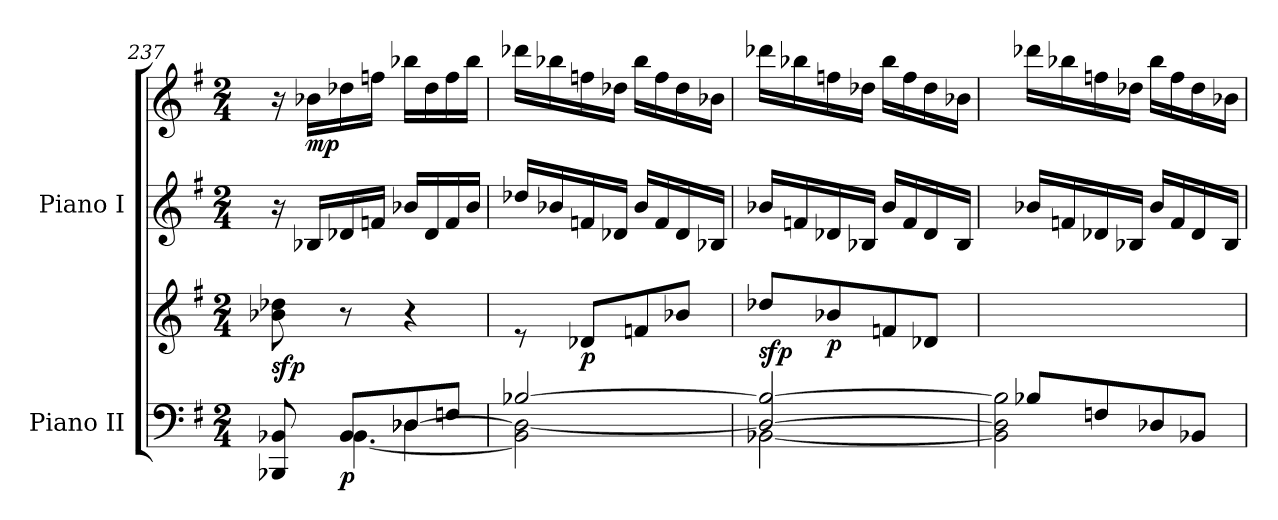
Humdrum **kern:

**kern	**kern	**dynam	**kern	**kern	**dynam
*part2	*part2	*part2	*part1	*part1	*part1
*staff4	*staff3	*staff3/4	*staff2	*staff1	*staff1/2
*I"Piano II	*	*	*I"Piano I	*	*
*I'Pno. II	*	*	*I'Pno. I	*	*
!!LO:PB:g=z
*clefF4	*clefG2	*	*clefG2	*clefG2	*
*k[f#]	*k[f#]	*	*k[f#]	*k[f#]	*
*M2/4	*M2/4	*	*M2/4	*M2/4	*
=237	=237	=237	=237	=237	=237
*^	*	*	*	*	*
*	*^	*	*	*	*	*
!	!	!	!	!LO:DY:b	!	!	!
8BBB-X!/ 8BB-X!/	8rFFFyy	4rAyy	8b-X!\ 8dd-X!\	sfp	16r	16r	.
!	!	!	!	!	!	!	!LO:DY:b
.	.	.	.	.	16B-X/LL	16b-X\LL	mp
!	!	!	!	!LO:DY:b=2	!	!	!
8BB-/L	[4.BB-!\	.	8r	p	16d-X/	16dd-X\	.
.	.	.	.	.	16fn/JJ	16ffn\JJ	.
8D-X!/	.	[4D-!\	4r	.	16b-X/LL	16bb-X\LL	.
.	.	.	.	.	16d-/	16dd-\	.
8Fn!/J	.	.	.	.	16f/	16ff\	.
.	.	.	.	.	16b-/JJ	16bb-\JJ	.
*	*v	*v	*	*	*	*	*
=238	=238	=238	=238	=238	=238	=238
[2B-X!/	2BB-!\] 2D-!\_	8re	.	16dd-X/LL	16ddd-X\LL	.
.	.	.	.	16b-X/	16bb-X\	.
!	!	!	!LO:DY:b	!	!	!
.	.	8d-X!/L	p	16fn/	16ffn\	.
.	.	.	.	16d-X/JJ	16dd-X\JJ	.
.	.	8fn!/	.	16b-/LL	16bb-\LL	.
.	.	.	.	16f/	16ff\	.
.	.	8b-X!/J	.	16d-/	16dd-\	.
.	.	.	.	16B-X/JJ	16b-X\JJ	.
=239	=239	=239	=239	=239	=239	=239
!	!	!	!LO:DY:b	!	!	!
2D-!/_ 2B-!/_	[2BB-X!\	8dd-X!/L	sfp	16b-X/LL	16ddd-X\LL	.
.	.	.	.	16fn/	16bb-X\	.
!	!	!	!LO:DY:b	!	!	!
.	.	8b-X!/	p	16d-X/	16ffn\	.
.	.	.	.	16B-X/JJ	16dd-X\JJ	.
.	.	8fn!/	.	16b-/LL	16bb-\LL	.
.	.	.	.	16f/	16ff\	.
.	.	8d-X!/J	.	16d-/	16dd-\	.
.	.	.	.	16B-/JJ	16b-X\JJ	.
=240	=240	=240	=240	=240	=240	=240
8B-X!/L	2BB-!\] 2D-!\] 2B-!\]	2ryy	.	16b-X/LL	16ddd-X\LL	.
.	.	.	.	16fn/	16bb-X\	.
8Fn!/	.	.	.	16d-X/	16ffn\	.
.	.	.	.	16B-X/JJ	16dd-X\JJ	.
8D-X!/	.	.	.	16b-/LL	16bb-\LL	.
.	.	.	.	16f/	16ff\	.
8BB-X!/J	.	.	.	16d-/	16dd-\	.
.	.	.	.	16B-/JJ	16b-X\JJ	.
*v	*v	*	*	*	*	*
=	=	=	=	=	=
*-	*-	*-	*-	*-	*-
